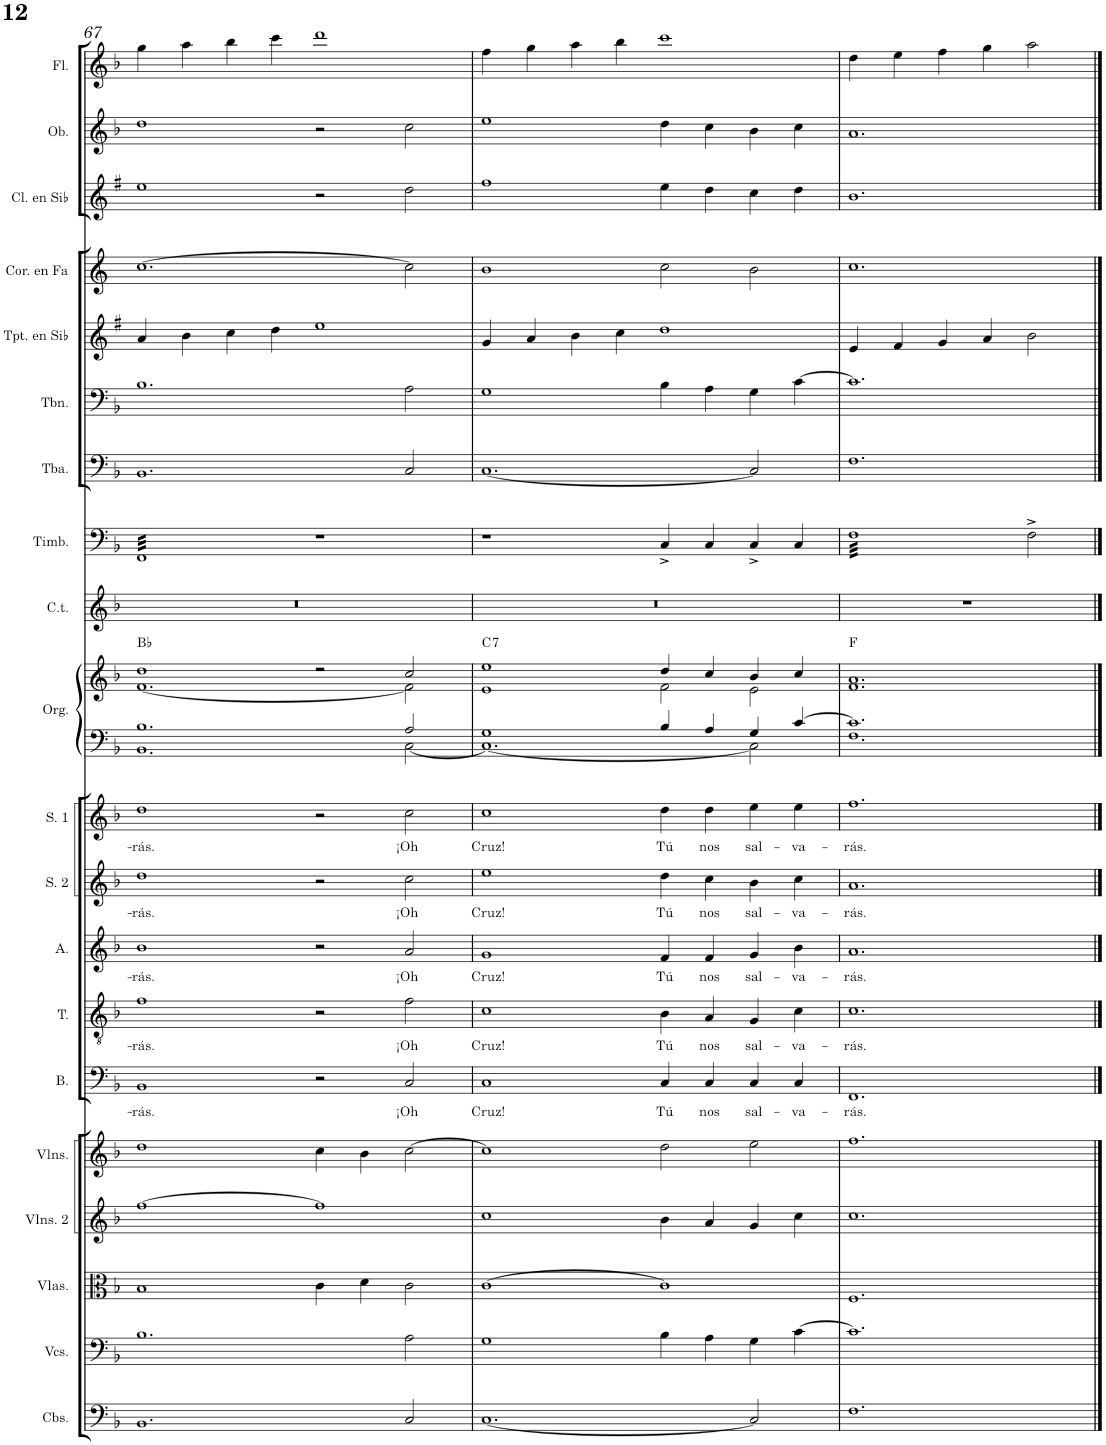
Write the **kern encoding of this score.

**kern	**kern	**kern	**kern	**kern	**kern	**text	**kern	**text	**kern	**text	**kern	**text	**kern	**text	**kern	**kern	**harte	**kern	**kern	**kern	**kern	**kern	**kern	**kern	**kern	**kern
*part20	*part19	*part18	*part17	*part16	*part15	*part15	*part14	*part14	*part13	*part13	*part12	*part12	*part11	*part11	*part10	*part10	*part10	*part9	*part8	*part7	*part6	*part5	*part4	*part3	*part2	*part1
*staff21	*staff20	*staff19	*staff18	*staff17	*staff16	*staff16	*staff15	*staff15	*staff14	*staff14	*staff13	*staff13	*staff12	*staff12	*staff11	*staff10	*	*staff9	*staff8	*staff7	*staff6	*staff5	*staff4	*staff3	*staff2	*staff1
*I"Contrabajos	*I"Violonchelos	*I"Violas	*I"Violines 2	*I"Violines	*I"Bajo	*	*I"Tenor	*	*I"Alto	*	*I"Soprano 2	*	*I"Soprano 1	*	*I"Órgano	*	*	*I"Campanas tubulares	*I"Timbales	*I"Tuba	*I"Trombón	*I"Trompeta en Sib	*I"Corno en Fa	*I"Clarinete en Sib	*I"Oboe	*I"Flauta
*I'Cbs.	*I'Vcs.	*I'Vlas.	*I'Vlns. 2	*I'Vlns.	*I'B.	*	*I'T.	*	*I'A.	*	*I'S. 2	*	*I'S. 1	*	*	*	*	*I'C.t.	*I'Timb.	*I'Tba.	*I'Tbn.	*I'Tpt. en Sib	*I'Cor. en Fa	*I'Cl. en Sib	*I'Ob.	*I'Fl.
!!LO:PB:g=z
*clefF4	*clefF4	*clefC3	*clefG2	*clefG2	*clefF4	*	*clefGv2	*	*clefG2	*	*clefG2	*	*clefG2	*	*clefF4	*clefG2	*	*clefG2	*clefF4	*clefF4	*clefF4	*clefG2	*clefG2	*clefG2	*clefG2	*clefG2
*Trd7c12	*	*	*	*	*	*	*	*	*	*	*	*	*	*	*	*	*	*	*	*	*	*Trd1c2	*Trd4c7	*Trd1c2	*	*
*k[b-]	*k[b-]	*k[b-]	*k[b-]	*k[b-]	*k[b-]	*	*k[b-]	*	*k[b-]	*	*k[b-]	*	*k[b-]	*	*k[b-]	*k[b-]	*	*k[b-]	*k[b-]	*k[b-]	*k[b-]	*k[f#]	*k[]	*k[f#]	*k[b-]	*k[b-]
*M4/2	*M4/2	*M4/2	*M4/2	*M4/2	*M4/2	*	*M4/2	*	*M4/2	*	*M4/2	*	*M4/2	*	*M4/2	*M4/2	*	*M4/2	*M4/2	*M4/2	*M4/2	*M4/2	*M4/2	*M4/2	*M4/2	*M4/2
=67	=67	=67	=67	=67	=67	=67	=67	=67	=67	=67	=67	=67	=67	=67	=67	=67	=67	=67	=67	=67	=67	=67	=67	=67	=67	=67
!	!	!	!	!	!	!LO:LY:b	!	!LO:LY:b	!	!LO:LY:b	!	!LO:LY:b	!	!LO:LY:b	!	!	!	!	!	!	!	!	!	!	!	!
*	*	*	*	*	*	*	*	*	*	*	*	*	*	*	*^	*^	*	*	*	*	*	*	*	*	*	*
*	*	*	*	*	*	*	*	*	*	*	*	*	*	*	*	*	*	*	*	*	*tremolo	*	*	*	*	*	*	*
1.BB-	1.B-	1B-	[1ff	1dd	1BB-	-rás.	1f	-rás.	1b-	-rás.	1dd	-rás.	1dd	-rás.	1.B-	1.BB-	1dd	[1.f	Bb:maj	0r	32FFLLL	1.BB-	1.B-	4a/	[1.cc	1ee	1dd	4gg\
.	.	.	.	.	.	.	.	.	.	.	.	.	.	.	.	.	.	.	.	.	32FF	.	.	.	.	.	.	.
.	.	.	.	.	.	.	.	.	.	.	.	.	.	.	.	.	.	.	.	.	32FF	.	.	.	.	.	.	.
.	.	.	.	.	.	.	.	.	.	.	.	.	.	.	.	.	.	.	.	.	32FF	.	.	.	.	.	.	.
.	.	.	.	.	.	.	.	.	.	.	.	.	.	.	.	.	.	.	.	.	32FF	.	.	.	.	.	.	.
.	.	.	.	.	.	.	.	.	.	.	.	.	.	.	.	.	.	.	.	.	32FF	.	.	.	.	.	.	.
.	.	.	.	.	.	.	.	.	.	.	.	.	.	.	.	.	.	.	.	.	32FF	.	.	.	.	.	.	.
.	.	.	.	.	.	.	.	.	.	.	.	.	.	.	.	.	.	.	.	.	32FF	.	.	.	.	.	.	.
.	.	.	.	.	.	.	.	.	.	.	.	.	.	.	.	.	.	.	.	.	32FF	.	.	4b\	.	.	.	4aa\
.	.	.	.	.	.	.	.	.	.	.	.	.	.	.	.	.	.	.	.	.	32FF	.	.	.	.	.	.	.
.	.	.	.	.	.	.	.	.	.	.	.	.	.	.	.	.	.	.	.	.	32FF	.	.	.	.	.	.	.
.	.	.	.	.	.	.	.	.	.	.	.	.	.	.	.	.	.	.	.	.	32FF	.	.	.	.	.	.	.
.	.	.	.	.	.	.	.	.	.	.	.	.	.	.	.	.	.	.	.	.	32FF	.	.	.	.	.	.	.
.	.	.	.	.	.	.	.	.	.	.	.	.	.	.	.	.	.	.	.	.	32FF	.	.	.	.	.	.	.
.	.	.	.	.	.	.	.	.	.	.	.	.	.	.	.	.	.	.	.	.	32FF	.	.	.	.	.	.	.
.	.	.	.	.	.	.	.	.	.	.	.	.	.	.	.	.	.	.	.	.	32FF	.	.	.	.	.	.	.
.	.	.	.	.	.	.	.	.	.	.	.	.	.	.	.	.	.	.	.	.	32FF	.	.	4cc\	.	.	.	4bb-\
.	.	.	.	.	.	.	.	.	.	.	.	.	.	.	.	.	.	.	.	.	32FF	.	.	.	.	.	.	.
.	.	.	.	.	.	.	.	.	.	.	.	.	.	.	.	.	.	.	.	.	32FF	.	.	.	.	.	.	.
.	.	.	.	.	.	.	.	.	.	.	.	.	.	.	.	.	.	.	.	.	32FF	.	.	.	.	.	.	.
.	.	.	.	.	.	.	.	.	.	.	.	.	.	.	.	.	.	.	.	.	32FF	.	.	.	.	.	.	.
.	.	.	.	.	.	.	.	.	.	.	.	.	.	.	.	.	.	.	.	.	32FF	.	.	.	.	.	.	.
.	.	.	.	.	.	.	.	.	.	.	.	.	.	.	.	.	.	.	.	.	32FF	.	.	.	.	.	.	.
.	.	.	.	.	.	.	.	.	.	.	.	.	.	.	.	.	.	.	.	.	32FF	.	.	.	.	.	.	.
.	.	.	.	.	.	.	.	.	.	.	.	.	.	.	.	.	.	.	.	.	32FF	.	.	4dd\	.	.	.	4ccc\
.	.	.	.	.	.	.	.	.	.	.	.	.	.	.	.	.	.	.	.	.	32FF	.	.	.	.	.	.	.
.	.	.	.	.	.	.	.	.	.	.	.	.	.	.	.	.	.	.	.	.	32FF	.	.	.	.	.	.	.
.	.	.	.	.	.	.	.	.	.	.	.	.	.	.	.	.	.	.	.	.	32FF	.	.	.	.	.	.	.
.	.	.	.	.	.	.	.	.	.	.	.	.	.	.	.	.	.	.	.	.	32FF	.	.	.	.	.	.	.
.	.	.	.	.	.	.	.	.	.	.	.	.	.	.	.	.	.	.	.	.	32FF	.	.	.	.	.	.	.
.	.	.	.	.	.	.	.	.	.	.	.	.	.	.	.	.	.	.	.	.	32FF	.	.	.	.	.	.	.
.	.	.	.	.	.	.	.	.	.	.	.	.	.	.	.	.	.	.	.	.	32FFJJJ	.	.	.	.	.	.	.
*	*	*	*	*	*	*	*	*	*	*	*	*	*	*	*	*	*	*	*	*	*Xtremolo	*	*	*	*	*	*	*
.	.	4c\	1ff]	4cc\	2r	.	2r	.	2r	.	2r	.	2r	.	.	.	2r	.	.	.	1r	.	.	1ee	.	2r	2r	1ddd
.	.	4d\	.	4b-\	.	.	.	.	.	.	.	.	.	.	.	.	.	.	.	.	.	.	.	.	.	.	.	.
!	!	!	!	!	!	!LO:LY:b	!	!LO:LY:b	!	!LO:LY:b	!	!LO:LY:b	!	!LO:LY:b	!	!	!	!	!	!	!	!	!	!	!	!	!	!
2C/	2A\	2c\	.	[2cc\	2C/	¡Oh	2f\	¡Oh	2a/	¡Oh	2cc\	¡Oh	2cc\	¡Oh	2A/	[2C\	2cc/	2f\]	.	.	.	2C/	2A\	.	2cc\]	2dd\	2cc\	.
=68	=68	=68	=68	=68	=68	=68	=68	=68	=68	=68	=68	=68	=68	=68	=68	=68	=68	=68	=68	=68	=68	=68	=68	=68	=68	=68	=68	=68
!	!	!	!	!	!	!LO:LY:b	!	!LO:LY:b	!	!LO:LY:b	!	!LO:LY:b	!	!LO:LY:b	!	!	!	!	!LO:H:kt=7	!	!	!	!	!	!	!	!	!
[1.C	1G	[1c	1cc	1cc]	1C	Cruz!	1c	Cruz!	1g	Cruz!	1ee	Cruz!	1cc	Cruz!	1G	1.C_	1ee	1e	C:7	0r	1r	[1.C	1G	4g/	1b	1ff#	1ee	4ff\
.	.	.	.	.	.	.	.	.	.	.	.	.	.	.	.	.	.	.	.	.	.	.	.	4a/	.	.	.	4gg\
.	.	.	.	.	.	.	.	.	.	.	.	.	.	.	.	.	.	.	.	.	.	.	.	4b\	.	.	.	4aa\
.	.	.	.	.	.	.	.	.	.	.	.	.	.	.	.	.	.	.	.	.	.	.	.	4cc\	.	.	.	4bb-\
!	!	!	!	!	!	!LO:LY:b	!	!LO:LY:b	!	!LO:LY:b	!	!LO:LY:b	!	!LO:LY:b	!	!	!	!	!	!	!	!	!	!	!	!	!	!
.	4B-\	1c]	4b-\	2dd\	4C/	Tú	4B-\	Tú	4f/	Tú	4dd\	Tú	4dd\	Tú	4B-/	.	4dd/	2f\	.	.	4C^/	.	4B-\	1dd	2cc\	4ee\	4dd\	1ccc
!	!	!	!	!	!	!LO:LY:b	!	!LO:LY:b	!	!LO:LY:b	!	!LO:LY:b	!	!LO:LY:b	!	!	!	!	!	!	!	!	!	!	!	!	!	!
.	4A\	.	4a/	.	4C/	nos	4A/	nos	4f/	nos	4cc\	nos	4dd\	nos	4A/	.	4cc/	.	.	.	4C/	.	4A\	.	.	4dd\	4cc\	.
!	!	!	!	!	!	!LO:LY:b	!	!LO:LY:b	!	!LO:LY:b	!	!LO:LY:b	!	!LO:LY:b	!	!	!	!	!	!	!	!	!	!	!	!	!	!
2C/]	4G\	.	4g/	2ee\	4C/	sal-	4G/	sal-	4g/	sal-	4b-\	sal-	4ee\	sal-	4G/	2C\]	4b-/	2e\	.	.	4C^/	2C/]	4G\	.	2b\	4cc\	4b-\	.
!	!	!	!	!	!	!LO:LY:b	!	!LO:LY:b	!	!LO:LY:b	!	!LO:LY:b	!	!LO:LY:b	!	!	!	!	!	!	!	!	!	!	!	!	!	!
.	[4c\	.	4cc\	.	4C/	-va-	4c\	-va-	4b-\	-va-	4cc\	-va-	4ee\	-va-	[4c/	.	4cc/	.	.	.	4C/	.	[4c\	.	.	4dd\	4cc\	.
=69	=69	=69	=69	=69	=69	=69	=69	=69	=69	=69	=69	=69	=69	=69	=69	=69	=69	=69	=69	=69	=69	=69	=69	=69	=69	=69	=69	=69
!	!	!	!	!	!	!LO:LY:b	!	!LO:LY:b	!	!LO:LY:b	!	!LO:LY:b	!	!LO:LY:b	!	!	!	!	!	!	!	!	!	!	!	!	!	!
*	*	*	*	*	*	*	*	*	*	*	*	*	*	*	*	*	*	*	*	*	*tremolo	*	*	*	*	*	*	*
1.F	1.c]	1.F	1.cc	1.ff	1.FF	-rás.	1.c	-rás.	1.a	-rás.	1.a	-rás.	1.ff	-rás.	1.c]	1.F	1.a	1.f	F:maj	0r	32FLLL	1.F	1.c]	4e/	1.cc	1.b	1.a	4dd\
.	.	.	.	.	.	.	.	.	.	.	.	.	.	.	.	.	.	.	.	.	32F	.	.	.	.	.	.	.
.	.	.	.	.	.	.	.	.	.	.	.	.	.	.	.	.	.	.	.	.	32F	.	.	.	.	.	.	.
.	.	.	.	.	.	.	.	.	.	.	.	.	.	.	.	.	.	.	.	.	32F	.	.	.	.	.	.	.
.	.	.	.	.	.	.	.	.	.	.	.	.	.	.	.	.	.	.	.	.	32F	.	.	.	.	.	.	.
.	.	.	.	.	.	.	.	.	.	.	.	.	.	.	.	.	.	.	.	.	32F	.	.	.	.	.	.	.
.	.	.	.	.	.	.	.	.	.	.	.	.	.	.	.	.	.	.	.	.	32F	.	.	.	.	.	.	.
.	.	.	.	.	.	.	.	.	.	.	.	.	.	.	.	.	.	.	.	.	32F	.	.	.	.	.	.	.
.	.	.	.	.	.	.	.	.	.	.	.	.	.	.	.	.	.	.	.	.	32F	.	.	4f#/	.	.	.	4ee\
.	.	.	.	.	.	.	.	.	.	.	.	.	.	.	.	.	.	.	.	.	32F	.	.	.	.	.	.	.
.	.	.	.	.	.	.	.	.	.	.	.	.	.	.	.	.	.	.	.	.	32F	.	.	.	.	.	.	.
.	.	.	.	.	.	.	.	.	.	.	.	.	.	.	.	.	.	.	.	.	32F	.	.	.	.	.	.	.
.	.	.	.	.	.	.	.	.	.	.	.	.	.	.	.	.	.	.	.	.	32F	.	.	.	.	.	.	.
.	.	.	.	.	.	.	.	.	.	.	.	.	.	.	.	.	.	.	.	.	32F	.	.	.	.	.	.	.
.	.	.	.	.	.	.	.	.	.	.	.	.	.	.	.	.	.	.	.	.	32F	.	.	.	.	.	.	.
.	.	.	.	.	.	.	.	.	.	.	.	.	.	.	.	.	.	.	.	.	32F	.	.	.	.	.	.	.
.	.	.	.	.	.	.	.	.	.	.	.	.	.	.	.	.	.	.	.	.	32F	.	.	4g/	.	.	.	4ff\
.	.	.	.	.	.	.	.	.	.	.	.	.	.	.	.	.	.	.	.	.	32F	.	.	.	.	.	.	.
.	.	.	.	.	.	.	.	.	.	.	.	.	.	.	.	.	.	.	.	.	32F	.	.	.	.	.	.	.
.	.	.	.	.	.	.	.	.	.	.	.	.	.	.	.	.	.	.	.	.	32F	.	.	.	.	.	.	.
.	.	.	.	.	.	.	.	.	.	.	.	.	.	.	.	.	.	.	.	.	32F	.	.	.	.	.	.	.
.	.	.	.	.	.	.	.	.	.	.	.	.	.	.	.	.	.	.	.	.	32F	.	.	.	.	.	.	.
.	.	.	.	.	.	.	.	.	.	.	.	.	.	.	.	.	.	.	.	.	32F	.	.	.	.	.	.	.
.	.	.	.	.	.	.	.	.	.	.	.	.	.	.	.	.	.	.	.	.	32F	.	.	.	.	.	.	.
.	.	.	.	.	.	.	.	.	.	.	.	.	.	.	.	.	.	.	.	.	32F	.	.	4a/	.	.	.	4gg\
.	.	.	.	.	.	.	.	.	.	.	.	.	.	.	.	.	.	.	.	.	32F	.	.	.	.	.	.	.
.	.	.	.	.	.	.	.	.	.	.	.	.	.	.	.	.	.	.	.	.	32F	.	.	.	.	.	.	.
.	.	.	.	.	.	.	.	.	.	.	.	.	.	.	.	.	.	.	.	.	32F	.	.	.	.	.	.	.
.	.	.	.	.	.	.	.	.	.	.	.	.	.	.	.	.	.	.	.	.	32F	.	.	.	.	.	.	.
.	.	.	.	.	.	.	.	.	.	.	.	.	.	.	.	.	.	.	.	.	32F	.	.	.	.	.	.	.
.	.	.	.	.	.	.	.	.	.	.	.	.	.	.	.	.	.	.	.	.	32F	.	.	.	.	.	.	.
.	.	.	.	.	.	.	.	.	.	.	.	.	.	.	.	.	.	.	.	.	32FJJJ	.	.	.	.	.	.	.
*	*	*	*	*	*	*	*	*	*	*	*	*	*	*	*	*	*	*	*	*	*Xtremolo	*	*	*	*	*	*	*
.	.	.	.	.	.	.	.	.	.	.	.	.	.	.	.	.	.	.	.	.	2F^\	.	.	2b\	.	.	.	2aa\
2ryy	2ryy	2ryy	2ryy	2ryy	2ryy	.	2ryy	.	2ryy	.	2ryy	.	2ryy	.	2ryy	2ryy	2ryy	2ryy	.	.	2ryy	2ryy	2ryy	2ryy	2ryy	2ryy	2ryy	2ryy
*	*	*	*	*	*	*	*	*	*	*	*	*	*	*	*v	*v	*	*	*	*	*	*	*	*	*	*	*	*
*	*	*	*	*	*	*	*	*	*	*	*	*	*	*	*	*v	*v	*	*	*	*	*	*	*	*	*	*
==	==	==	==	==	==	==	==	==	==	==	==	==	==	==	==	==	==	==	==	==	==	==	==	==	==	==
*-	*-	*-	*-	*-	*-	*-	*-	*-	*-	*-	*-	*-	*-	*-	*-	*-	*-	*-	*-	*-	*-	*-	*-	*-	*-	*-
